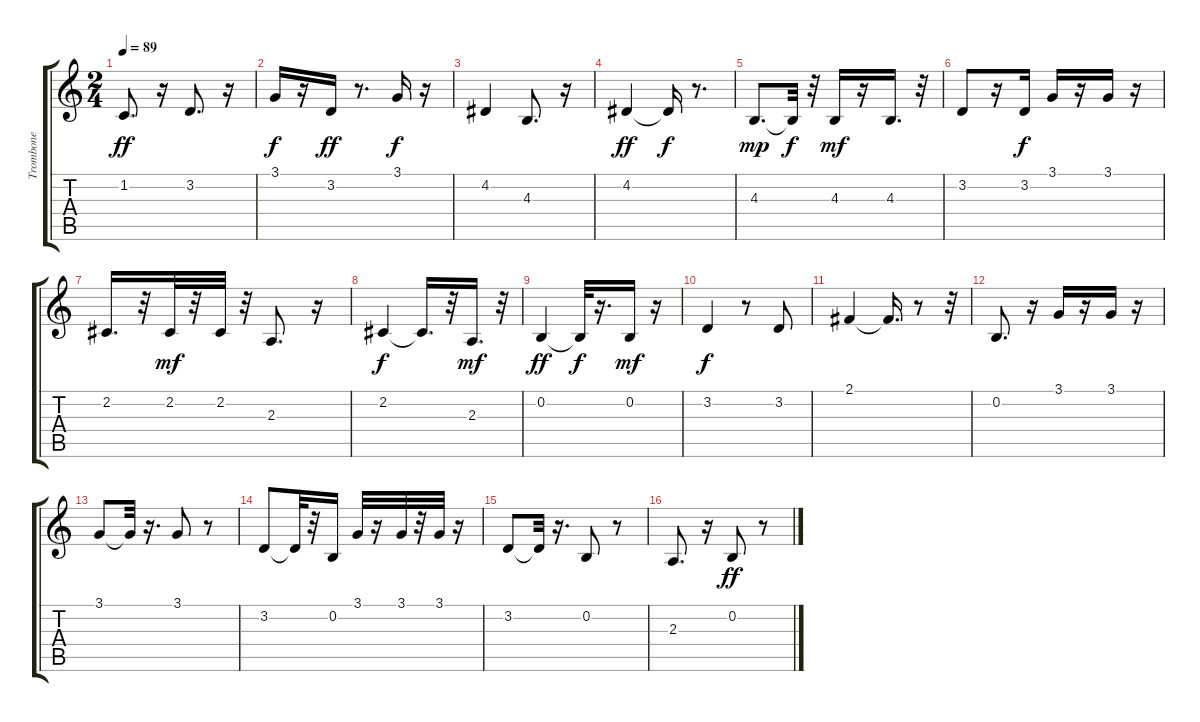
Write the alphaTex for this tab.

\track ("Trombone" "Trombone") {instrument trombone}
\staff {score tabs}
\tuning (E4 B3 G3 D3 A2 E2) {hide}
\ts (2 4)
\tempo 89
\clef g2
\ks c
1.2.8{d dy ff} r.16 3.2.8{d} r.16 |
3.1.16{dy f} r.16 3.2.16{dy ff} r.8{d} 3.1.16{dy f} r.16 |
4.2.4 4.3.8{d} r.16 |
4.2.4{dy ff} 4.2{t}.16{dy f} r.8{d} |
4.3.8{d dy mp} 4.3{t}.32{dy f} r.32 4.3.16{dy mf} r.16 4.3.16{d} r.32 |
3.2.8 r.16 3.2.16{dy f} 3.1.16 r.16 3.1.16 r.16 |
2.2.16{d} r.32 2.2.32{dy mf} r.32 2.2.32 r.32 2.3.8{d} r.16 |
2.2.4{dy f} 2.2{t}.16{d} r.32 2.3.16{d dy mf} r.32 |
0.2.4{dy ff} 0.2{t}.32{dy f} r.16{d} 0.2.16{dy mf} r.16 |
3.2.4{dy f} r.8 3.2.8 |
2.1.4 2.1{t}.16{d} r.8 r.32 |
0.2.8{d} r.16 3.1.16 r.16 3.1.16 r.16 |
3.1.8 3.1{t}.32 r.16{d} 3.1.8 r.8 |
3.2.8 3.2{t}.32 r.32 0.2.16 3.1.32 r.16 3.1.32 r.32 3.1.32 r.16 |
3.2.8 3.2{t}.32 r.16{d} 0.2.8 r.8 |
2.3.8{d} r.16 0.2.8{dy ff} r.8
